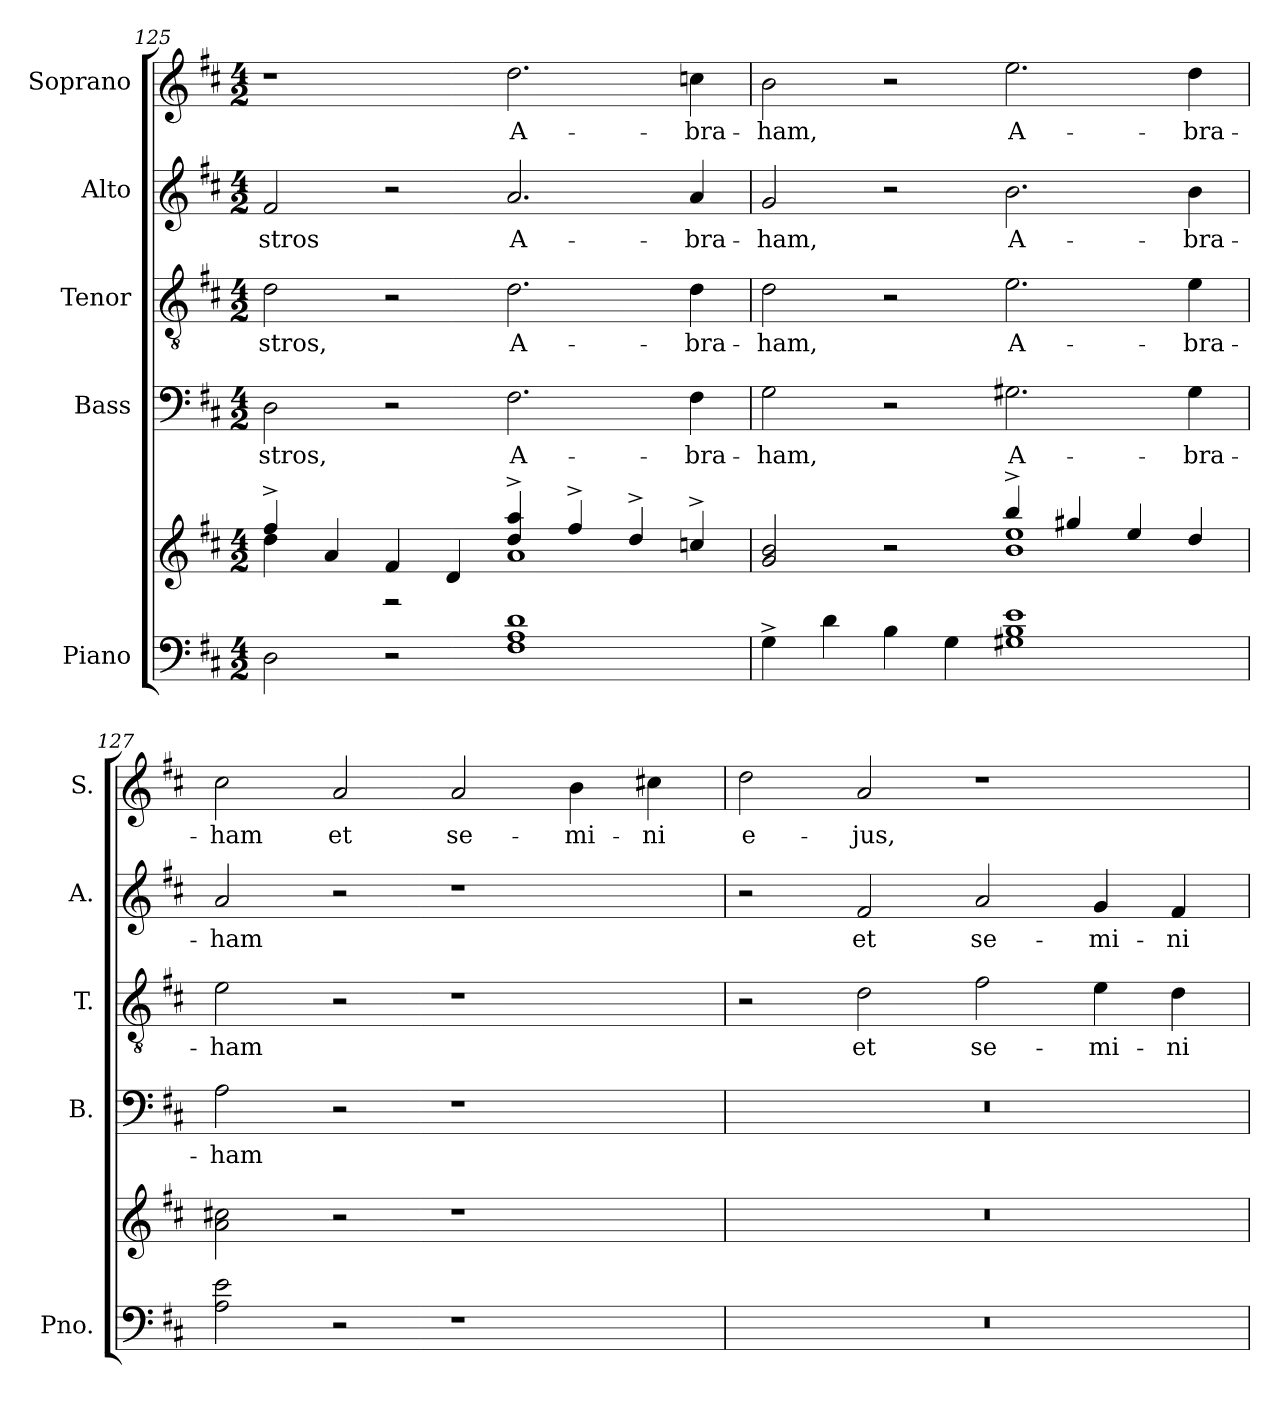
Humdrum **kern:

**kern	**kern	**kern	**text	**kern	**text	**kern	**text	**kern	**text
*part5	*part5	*part4	*part4	*part3	*part3	*part2	*part2	*part1	*part1
*staff6	*staff5	*staff4	*staff4	*staff3	*staff3	*staff2	*staff2	*staff1	*staff1
*I"Piano	*	*I"Bass	*	*I"Tenor	*	*I"Alto	*	*I"Soprano	*
*I'Pno.	*	*I'B.	*	*I'T.	*	*I'A.	*	*I'S.	*
*clefF4	*clefG2	*clefF4	*	*clefGv2	*	*clefG2	*	*clefG2	*
*	*	*	*	*ITrd7c12	*	*	*	*	*
*k[f#c#]	*k[f#c#]	*k[f#c#]	*	*k[f#c#]	*	*k[f#c#]	*	*k[f#c#]	*
*D:	*D:	*D:	*	*D:	*	*D:	*	*D:	*
*M4/2	*M4/2	*M4/2	*	*M4/2	*	*M4/2	*	*M4/2	*
=125	=125	=125	=125	=125	=125	=125	=125	=125	=125
*	*^	*	*	*	*	*	*	*	*
!	!	!	!	!LO:LY:b:color=#000000	!	!	!	!	!	!
!	!	!	!	!	!	!LO:LY:b:color=#000000	!	!	!	!
!	!	!	!	!	!	!	!	!LO:LY:b:color=#000000	!	!
2Di\	4ff#^i/	4ddi\	2Di\	-stros,	2Di\	-stros,	2f#i/	-stros	1r	.
.	4ai/	4ryy	.	.	.	.	.	.	.	.
2r	4f#i/	2r	2r	.	2r	.	2r	.	.	.
.	4di/	.	.	.	.	.	.	.	.	.
!	!	!	!	!LO:LY:b:color=#000000	!	!	!	!	!	!
!	!	!	!	!	!	!LO:LY:b:color=#000000	!	!	!	!
!	!	!	!	!	!	!	!	!LO:LY:b:color=#000000	!	!
!	!	!	!	!	!	!	!	!	!	!LO:LY:b:color=#000000
1F#i 1Ai 1di	4ddi/^ 4aai^	1ai	2.F#i\	A-	2.Di\	A-	2.ai/	A-	2.ddi\	A-
.	4ff#^i/	.	.	.	.	.	.	.	.	.
.	4dd^i/	.	.	.	.	.	.	.	.	.
!	!	!	!	!LO:LY:b:color=#000000	!	!	!	!	!	!
!	!	!	!	!	!	!LO:LY:b:color=#000000	!	!	!	!
!	!	!	!	!	!	!	!	!LO:LY:b:color=#000000	!	!
!	!	!	!	!	!	!	!	!	!	!LO:LY:b:color=#000000
.	4ccn^i/	.	4F#i\	-bra-	4Di\	-bra-	4ai/	-bra-	4ccni\	-bra-
!!LO:PB:g=z
=126	=126	=126	=126	=126	=126	=126	=126	=126	=126	=126
!	!	!	!	!LO:LY:b:color=#000000	!	!	!	!	!	!
!	!	!	!	!	!	!LO:LY:b:color=#000000	!	!	!	!
!	!	!	!	!	!	!	!	!LO:LY:b:color=#000000	!	!
!	!	!	!	!	!	!	!	!	!	!LO:LY:b:color=#000000
4G^i\	2gi/ 2bi	1ryy	2Gi\	-ham,	2Di\	-ham,	2gi/	-ham,	2bi\	-ham,
4di\	.	.	.	.	.	.	.	.	.	.
4Bi\	2r	.	2r	.	2r	.	2r	.	2r	.
4Gi\	.	.	.	.	.	.	.	.	.	.
!	!	!	!	!LO:LY:b:color=#000000	!	!	!	!	!	!
!	!	!	!	!	!	!LO:LY:b:color=#000000	!	!	!	!
!	!	!	!	!	!	!	!	!LO:LY:b:color=#000000	!	!
!	!	!	!	!	!	!	!	!	!	!LO:LY:b:color=#000000
1G#Xi 1Bi 1ei	4bb^i/	1bi 1eei	2.G#Xi\	A-	2.Ei\	A-	2.bi\	A-	2.eei\	A-
.	4gg#Xi/	.	.	.	.	.	.	.	.	.
.	4eei/	.	.	.	.	.	.	.	.	.
!	!	!	!	!LO:LY:b:color=#000000	!	!	!	!	!	!
!	!	!	!	!	!	!LO:LY:b:color=#000000	!	!	!	!
!	!	!	!	!	!	!	!	!LO:LY:b:color=#000000	!	!
!	!	!	!	!	!	!	!	!	!	!LO:LY:b:color=#000000
.	4ddi/	.	4G#i\	-bra-	4Ei\	-bra-	4bi\	-bra-	4ddi\	-bra-
*	*v	*v	*	*	*	*	*	*	*	*
=127	=127	=127	=127	=127	=127	=127	=127	=127	=127
!	!	!	!LO:LY:b:color=#000000	!	!	!	!	!	!
!	!	!	!	!	!LO:LY:b:color=#000000	!	!	!	!
!	!	!	!	!	!	!	!LO:LY:b:color=#000000	!	!
!	!	!	!	!	!	!	!	!	!LO:LY:b:color=#000000
2Ai\ 2ei	2ai\ 2cc#Xi	2Ai\	-ham	2Ei\	-ham	2ai/	-ham	2cc#i\	-ham
!	!	!	!	!	!	!	!	!	!LO:LY:b:color=#000000
2r	2r	2r	.	2r	.	2r	.	2ai/	et
!	!	!	!	!	!	!	!	!	!LO:LY:b:color=#000000
1r	1r	1r	.	1r	.	1r	.	2ai/	se-
!	!	!	!	!	!	!	!	!	!LO:LY:b:color=#000000
.	.	.	.	.	.	.	.	4bi\	-mi-
!	!	!	!	!	!	!	!	!	!LO:LY:b:color=#000000
.	.	.	.	.	.	.	.	4cc#Xi\	-ni
=128	=128	=128	=128	=128	=128	=128	=128	=128	=128
!LO:N:vis=1	!LO:N:vis=1	!LO:N:vis=1	!	!	!	!	!	!	!
!	!	!	!	!	!	!	!	!	!LO:LY:b:color=#000000
0r	0r	0r	.	2r	.	2r	.	2ddi\	e-
!	!	!	!	!	!LO:LY:b:color=#000000	!	!	!	!
!	!	!	!	!	!	!	!LO:LY:b:color=#000000	!	!
!	!	!	!	!	!	!	!	!	!LO:LY:b:color=#000000
.	.	.	.	2Di\	et	2f#i/	et	2ai/	-jus,
!	!	!	!	!	!LO:LY:b:color=#000000	!	!	!	!
!	!	!	!	!	!	!	!LO:LY:b:color=#000000	!	!
.	.	.	.	2F#i\	se-	2ai/	se-	1r	.
!	!	!	!	!	!LO:LY:b:color=#000000	!	!	!	!
!	!	!	!	!	!	!	!LO:LY:b:color=#000000	!	!
.	.	.	.	4Ei\	-mi-	4gi/	-mi-	.	.
!	!	!	!	!	!LO:LY:b:color=#000000	!	!	!	!
!	!	!	!	!	!	!	!LO:LY:b:color=#000000	!	!
.	.	.	.	4Di\	-ni	4f#i/	-ni	.	.
=	=	=	=	=	=	=	=	=	=
*-	*-	*-	*-	*-	*-	*-	*-	*-	*-
